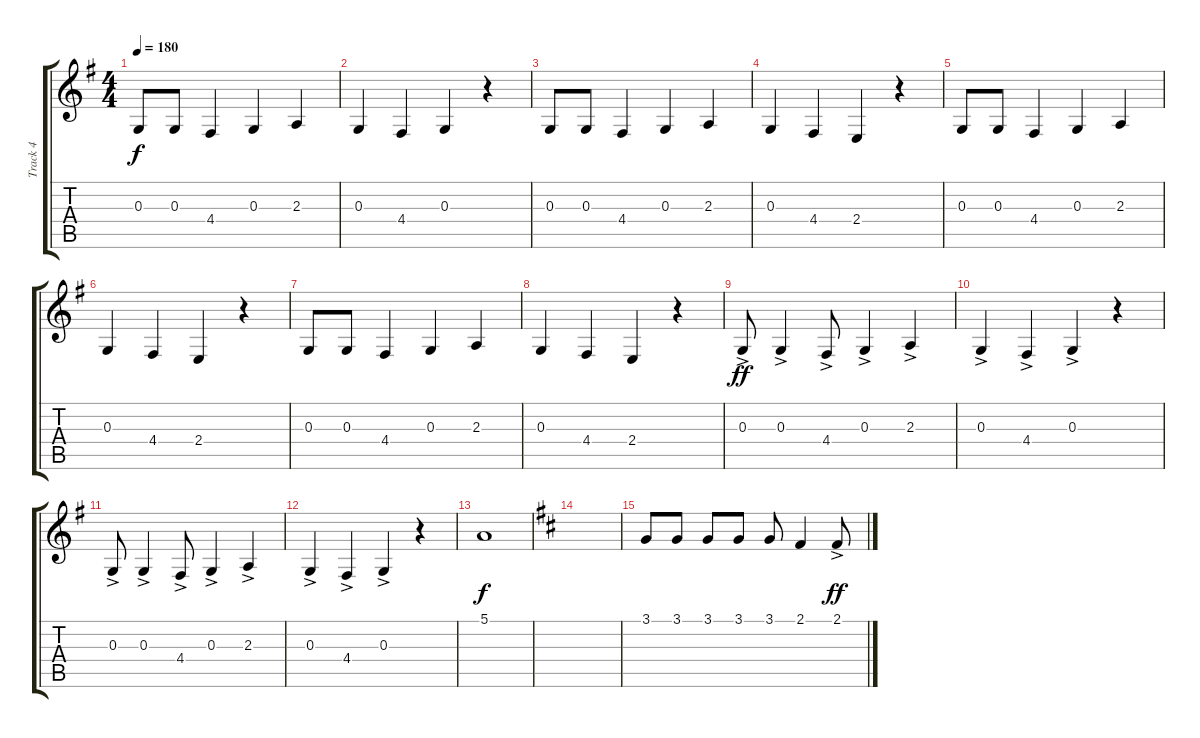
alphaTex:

\track ("Track 4" "Track 4") {instrument lead6voice}
\staff {score tabs}
\tuning (E4 B3 G3 D3 A2 E2) {hide}
\ts (4 4)
\tempo 180
\clef g2
\ks g
0.3.8{dy f} 0.3.8 4.4.4 0.3.4 2.3.4 |
0.3.4 4.4.4 0.3.4 r.4 |
0.3.8 0.3.8 4.4.4 0.3.4 2.3.4 |
0.3.4 4.4.4 2.4.4 r.4 |
0.3.8 0.3.8 4.4.4 0.3.4 2.3.4 |
0.3.4 4.4.4 2.4.4 r.4 |
0.3.8 0.3.8 4.4.4 0.3.4 2.3.4 |
0.3.4 4.4.4 2.4.4 r.4 |
0.3{ac}.8{dy ff} 0.3{ac}.4 4.4{ac}.8 0.3{ac}.4 2.3{ac}.4 |
0.3{ac}.4 4.4{ac}.4 0.3{ac}.4 r.4 |
0.3{ac}.8 0.3{ac}.4 4.4{ac}.8 0.3{ac}.4 2.3{ac}.4 |
0.3{ac}.4 4.4{ac}.4 0.3{ac}.4 r.4 |
5.1.1{dy f} |
\ks d
|
3.1.8 3.1.8 3.1.8 3.1.8 3.1.8 2.1.4 2.1{ac}.8{dy ff}
